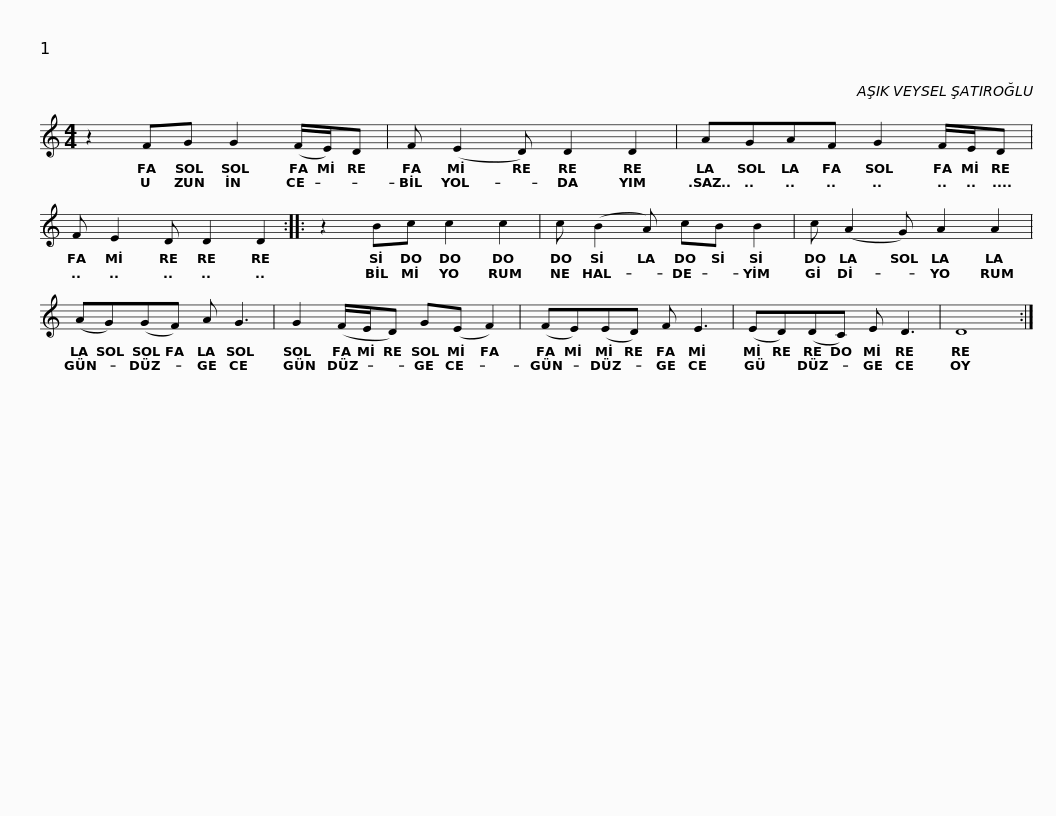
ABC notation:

X:1
L:1/8
M:4/4
I:linebreak $
K:C
V:1 treble
V:1
 z2 FG G2 (F/E/)D |$ F (E2 D) D2 D2 | AGAF G2 F/E/D |$ F E2 D D2 D2 :: z2 Bc c2 c2 |$ %5
 c (B2 A) cB B2 | c (A2 G) A2 A2 |$ (AG)(GF) A G3 |$ G2 (F/E/D) G(E F2) | (FE)(ED) F E3 |$ %10
 (ED)(DC) E D3 | D8 :| %12
